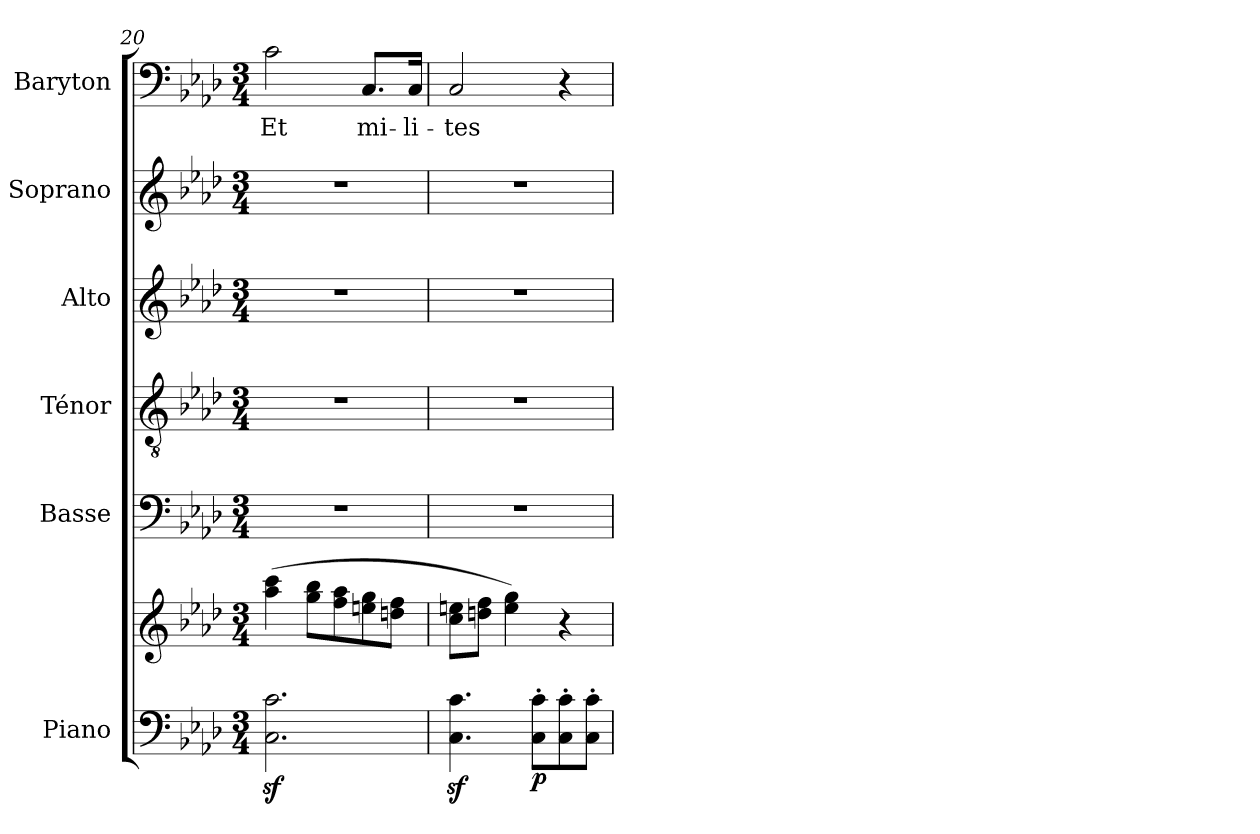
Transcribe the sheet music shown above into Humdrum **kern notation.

**kern	**kern	**dynam	**kern	**kern	**kern	**kern	**kern	**text
*part6	*part6	*part6	*part5	*part4	*part3	*part2	*part1	*part1
*staff7	*staff6	*staff6/7	*staff5	*staff4	*staff3	*staff2	*staff1	*staff1
*I"Piano	*	*	*I"Basse	*I"Ténor	*I"Alto	*I"Soprano	*I"Baryton	*
*I'Pno.	*	*	*I'B.	*I'T.	*I'Alt.	*I'So.	*I'Bar.	*
*clefF4	*clefG2	*	*clefF4	*clefGv2	*clefG2	*clefG2	*clefF4	*
*k[b-e-a-d-]	*k[b-e-a-d-]	*	*k[b-e-a-d-]	*k[b-e-a-d-]	*k[b-e-a-d-]	*k[b-e-a-d-]	*k[b-e-a-d-]	*
*M3/4	*M3/4	*	*M3/4	*M3/4	*M3/4	*M3/4	*M3/4	*
=20	=20	=20	=20	=20	=20	=20	=20	=20
!	!	!	!	!	!	!	!	!LO:LY:b
2.C\z< 2.c\z<	(4aa-\ 4ccc\	.	2.r	2.r	2.r	2.r	2c\	Et
.	8gg\ 8bb-\L	.	.	.	.	.	.	.
.	8ff\ 8aa-\	.	.	.	.	.	.	.
!	!	!	!	!	!	!	!	!LO:LY:b
.	8een\ 8gg\	.	.	.	.	.	8.C/L	mi-
.	8ddn\ 8ff\J	.	.	.	.	.	.	.
!	!	!	!	!	!	!	!	!LO:LY:b
.	.	.	.	.	.	.	16C/Jk	-li-
=21	=21	=21	=21	=21	=21	=21	=21	=21
!	!	!	!	!	!	!	!	!LO:LY:b
4.C\z< 4.c\z<	8cc\ 8een\L	.	2.r	2.r	2.r	2.r	2C/	-tes
.	8ddn\ 8ff\J	.	.	.	.	.	.	.
.	4ee\ 4gg\)	.	.	.	.	.	.	.
!	!	!LO:DY:b=2	!	!	!	!	!	!
8C\' 8c\'L	.	p	.	.	.	.	.	.
8C\' 8c\'	4r	.	.	.	.	.	4r	.
8C\' 8c\'J	.	.	.	.	.	.	.	.
=	=	=	=	=	=	=	=	=
*-	*-	*-	*-	*-	*-	*-	*-	*-
